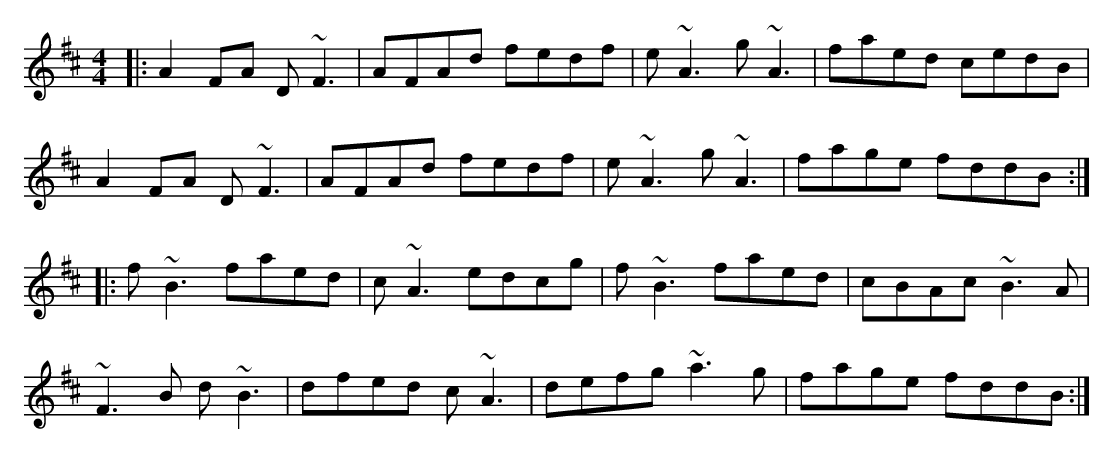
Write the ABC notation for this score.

X:1
M:4/4
K:D
|:A2FA D~F3|AFAd fedf|e~A3 g~A3|faed cedB|
A2FA D~F3|AFAd fedf|e~A3 g~A3|fage fddB:|
|:f~B3 faed|c~A3 edcg|f~B3 faed|cBAc ~B3A|
~F3B d~B3|dfed c ~A3|defg ~a3g|fage fddB:|
